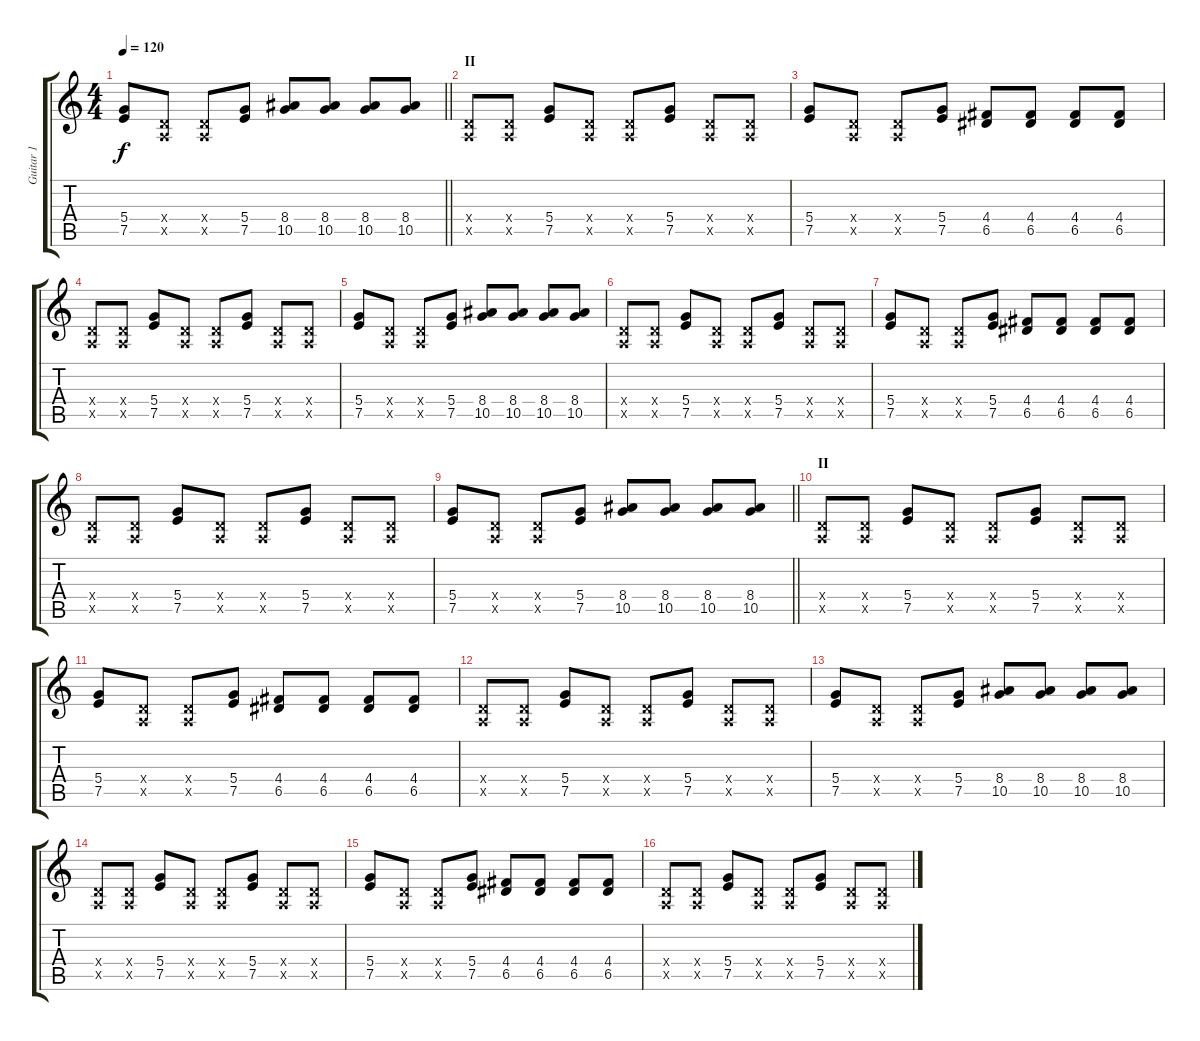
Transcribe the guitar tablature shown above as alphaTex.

\track ("Guitar 1" "Guitar 1") {instrument overdrivenguitar}
\staff {score tabs}
\tuning (E4 B3 G3 D3 A2 E2) {hide}
\ts (4 4)
\tempo 120
\clef g2
\barLineRight lightlight
\ks c
(5.4 7.5).8{dy f} (0.4{x} 0.5{x}).8 (0.4{x} 0.5{x}).8 (5.4 7.5).8 (8.4 10.5).8 (8.4 10.5).8 (8.4 10.5).8 (8.4 10.5).8 |
\section ("" "II")
(0.4{x} 0.5{x}).8 (0.4{x} 0.5{x}).8 (5.4 7.5).8 (0.4{x} 0.5{x}).8 (0.4{x} 0.5{x}).8 (5.4 7.5).8 (0.4{x} 0.5{x}).8 (0.4{x} 0.5{x}).8 |
(5.4 7.5).8 (0.4{x} 0.5{x}).8 (0.4{x} 0.5{x}).8 (5.4 7.5).8 (4.4 6.5).8 (4.4 6.5).8 (4.4 6.5).8 (4.4 6.5).8 |
(0.4{x} 0.5{x}).8 (0.4{x} 0.5{x}).8 (5.4 7.5).8 (0.4{x} 0.5{x}).8 (0.4{x} 0.5{x}).8 (5.4 7.5).8 (0.4{x} 0.5{x}).8 (0.4{x} 0.5{x}).8 |
(5.4 7.5).8 (0.4{x} 0.5{x}).8 (0.4{x} 0.5{x}).8 (5.4 7.5).8 (8.4 10.5).8 (8.4 10.5).8 (8.4 10.5).8 (8.4 10.5).8 |
(0.4{x} 0.5{x}).8 (0.4{x} 0.5{x}).8 (5.4 7.5).8 (0.4{x} 0.5{x}).8 (0.4{x} 0.5{x}).8 (5.4 7.5).8 (0.4{x} 0.5{x}).8 (0.4{x} 0.5{x}).8 |
(5.4 7.5).8 (0.4{x} 0.5{x}).8 (0.4{x} 0.5{x}).8 (5.4 7.5).8 (4.4 6.5).8 (4.4 6.5).8 (4.4 6.5).8 (4.4 6.5).8 |
(0.4{x} 0.5{x}).8 (0.4{x} 0.5{x}).8 (5.4 7.5).8 (0.4{x} 0.5{x}).8 (0.4{x} 0.5{x}).8 (5.4 7.5).8 (0.4{x} 0.5{x}).8 (0.4{x} 0.5{x}).8 |
\barLineRight lightlight
(5.4 7.5).8 (0.4{x} 0.5{x}).8 (0.4{x} 0.5{x}).8 (5.4 7.5).8 (8.4 10.5).8 (8.4 10.5).8 (8.4 10.5).8 (8.4 10.5).8 |
\section ("" "II")
(0.4{x} 0.5{x}).8 (0.4{x} 0.5{x}).8 (5.4 7.5).8 (0.4{x} 0.5{x}).8 (0.4{x} 0.5{x}).8 (5.4 7.5).8 (0.4{x} 0.5{x}).8 (0.4{x} 0.5{x}).8 |
(5.4 7.5).8 (0.4{x} 0.5{x}).8 (0.4{x} 0.5{x}).8 (5.4 7.5).8 (4.4 6.5).8 (4.4 6.5).8 (4.4 6.5).8 (4.4 6.5).8 |
(0.4{x} 0.5{x}).8 (0.4{x} 0.5{x}).8 (5.4 7.5).8 (0.4{x} 0.5{x}).8 (0.4{x} 0.5{x}).8 (5.4 7.5).8 (0.4{x} 0.5{x}).8 (0.4{x} 0.5{x}).8 |
(5.4 7.5).8 (0.4{x} 0.5{x}).8 (0.4{x} 0.5{x}).8 (5.4 7.5).8 (8.4 10.5).8 (8.4 10.5).8 (8.4 10.5).8 (8.4 10.5).8 |
(0.4{x} 0.5{x}).8 (0.4{x} 0.5{x}).8 (5.4 7.5).8 (0.4{x} 0.5{x}).8 (0.4{x} 0.5{x}).8 (5.4 7.5).8 (0.4{x} 0.5{x}).8 (0.4{x} 0.5{x}).8 |
(5.4 7.5).8 (0.4{x} 0.5{x}).8 (0.4{x} 0.5{x}).8 (5.4 7.5).8 (4.4 6.5).8 (4.4 6.5).8 (4.4 6.5).8 (4.4 6.5).8 |
(0.4{x} 0.5{x}).8 (0.4{x} 0.5{x}).8 (5.4 7.5).8 (0.4{x} 0.5{x}).8 (0.4{x} 0.5{x}).8 (5.4 7.5).8 (0.4{x} 0.5{x}).8 (0.4{x} 0.5{x}).8
